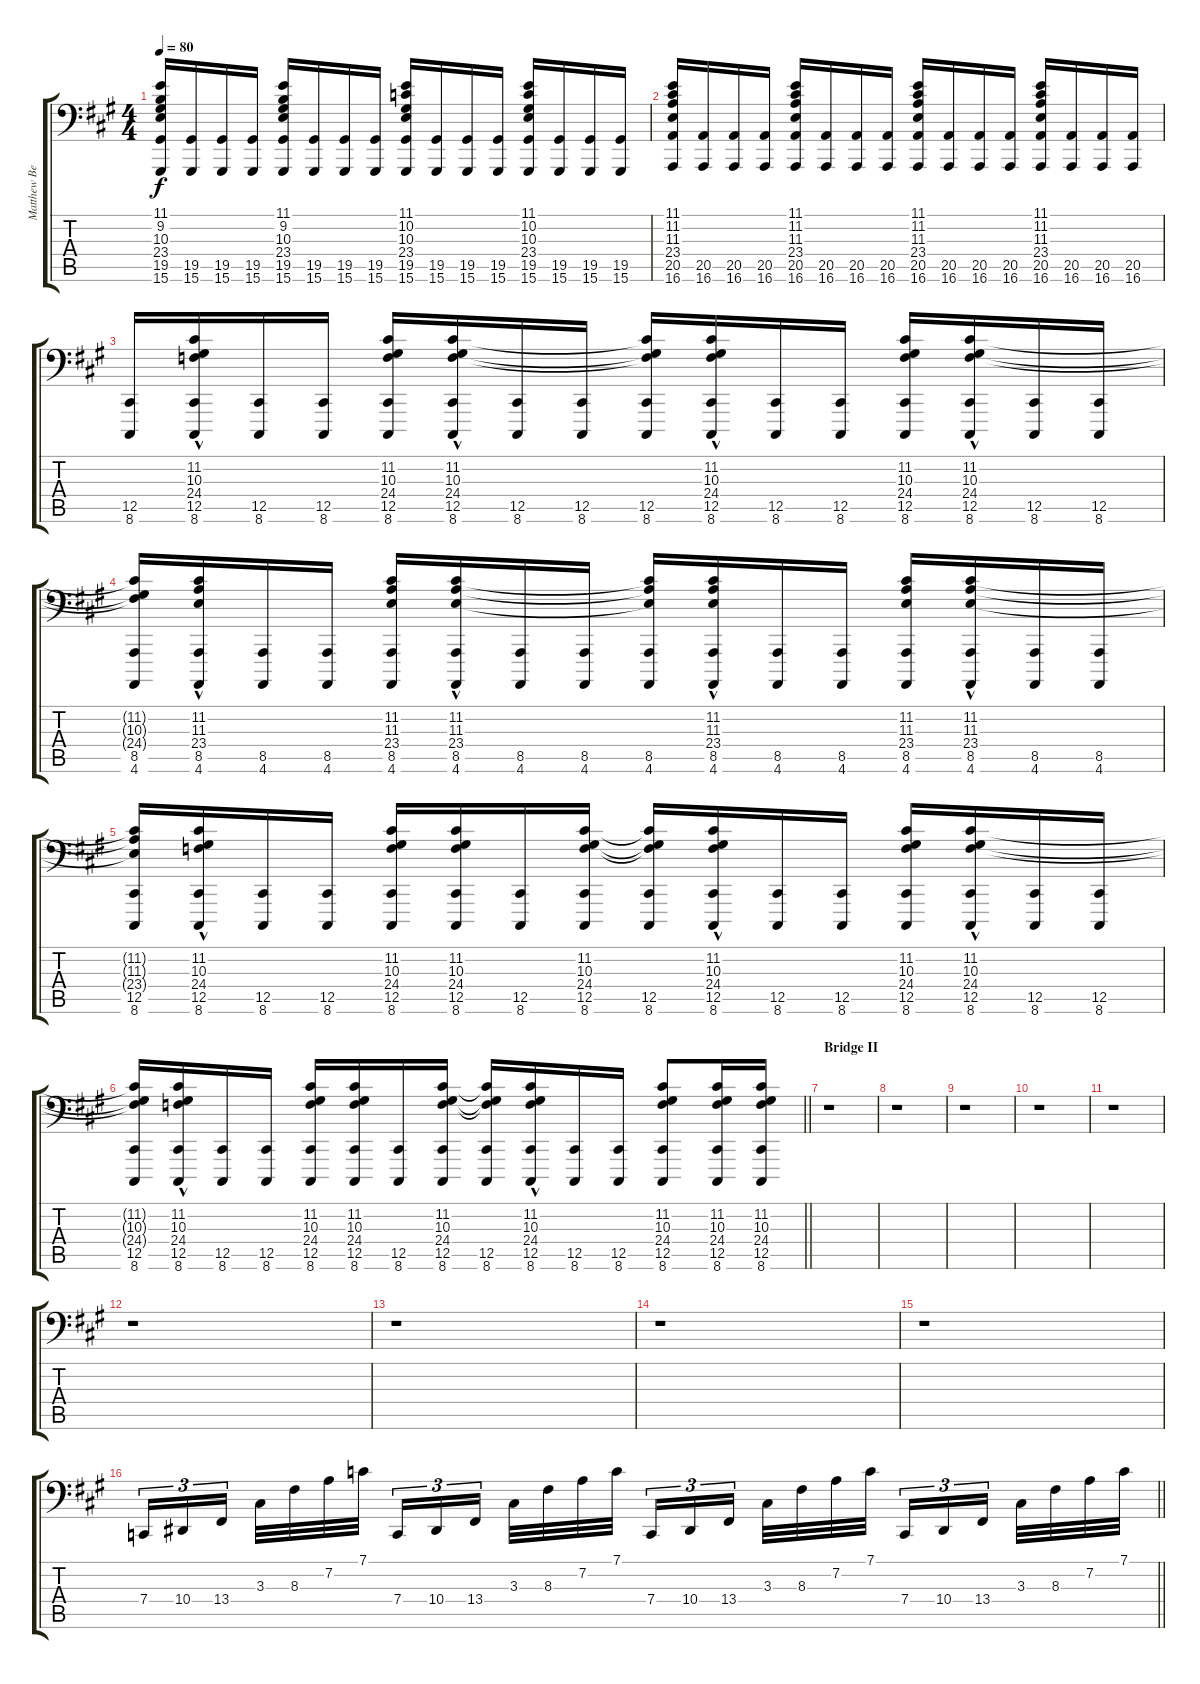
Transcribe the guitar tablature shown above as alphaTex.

\track ("Matthew Bellamy Piano" "Matthew Be") {instrument acousticgrandpiano}
\staff {score tabs}
\tuning (F3 D3 Bb2 F1 Db1 F0) {hide}
\ts (4 4)
\tempo 80
\clef f4
\ks a
(11.1 9.2 10.3 23.4 19.5 15.6).16{dy f} (19.5 15.6).16 (19.5 15.6).16 (19.5 15.6).16 (11.1 9.2 10.3 23.4 19.5 15.6).16 (19.5 15.6).16 (19.5 15.6).16 (19.5 15.6).16 (11.1 10.2 10.3 23.4 19.5 15.6).16 (19.5 15.6).16 (19.5 15.6).16 (19.5 15.6).16 (11.1 10.2 10.3 23.4 19.5 15.6).16 (19.5 15.6).16 (19.5 15.6).16 (19.5 15.6).16 |
(11.1 11.2 11.3 23.4 20.5 16.6).16 (20.5 16.6).16 (20.5 16.6).16 (20.5 16.6).16 (11.1 11.2 11.3 23.4 20.5 16.6).16 (20.5 16.6).16 (20.5 16.6).16 (20.5 16.6).16 (11.1 11.2 11.3 23.4 20.5 16.6).16 (20.5 16.6).16 (20.5 16.6).16 (20.5 16.6).16 (11.1 11.2 11.3 23.4 20.5 16.6).16 (20.5 16.6).16 (20.5 16.6).16 (20.5 16.6).16 |
(12.5 8.6).16 (11.2{hac} 10.3{hac} 24.4{hac} 12.5 8.6).16 (12.5 8.6).16 (12.5 8.6).16 (11.2 10.3 24.4 12.5 8.6).16 (11.2{hac} 10.3{hac} 24.4{hac} 12.5 8.6).16 (12.5 8.6).16 (12.5 8.6).16 (11.2{t} 10.3{t} 24.4{t} 12.5 8.6).16 (11.2{hac} 10.3{hac} 24.4{hac} 12.5 8.6).16 (12.5 8.6).16 (12.5 8.6).16 (11.2 10.3 24.4 12.5 8.6).16 (11.2{hac} 10.3{hac} 24.4{hac} 12.5 8.6).16 (12.5 8.6).16 (12.5 8.6).16 |
(11.2{t} 10.3{t} 24.4{t} 8.5 4.6).16 (11.2{hac} 11.3{hac} 23.4{hac} 8.5 4.6).16 (8.5 4.6).16 (8.5 4.6).16 (11.2 11.3 23.4 8.5 4.6).16 (11.2{hac} 11.3{hac} 23.4{hac} 8.5 4.6).16 (8.5 4.6).16 (8.5 4.6).16 (11.2{t} 11.3{t} 23.4{t} 8.5 4.6).16 (11.2{hac} 11.3{hac} 23.4{hac} 8.5 4.6).16 (8.5 4.6).16 (8.5 4.6).16 (11.2 11.3 23.4 8.5 4.6).16 (11.2{hac} 11.3{hac} 23.4{hac} 8.5 4.6).16 (8.5 4.6).16 (8.5 4.6).16 |
(11.2{t} 11.3{t} 23.4{t} 12.5 8.6).16 (11.2{hac} 10.3{hac} 24.4{hac} 12.5 8.6).16 (12.5 8.6).16 (12.5 8.6).16 (11.2 10.3 24.4 12.5 8.6).16 (11.2 10.3 24.4 12.5 8.6).16 (12.5 8.6).16 (11.2 10.3 24.4 12.5 8.6).16 (11.2{t} 10.3{t} 24.4{t} 12.5 8.6).16 (11.2{hac} 10.3{hac} 24.4{hac} 12.5 8.6).16 (12.5 8.6).16 (12.5 8.6).16 (11.2 10.3 24.4 12.5 8.6).16 (11.2{hac} 10.3{hac} 24.4{hac} 12.5 8.6).16 (12.5 8.6).16 (12.5 8.6).16 |
\barLineRight lightlight
(11.2{t} 10.3{t} 24.4{t} 12.5 8.6).16 (11.2{hac} 10.3{hac} 24.4{hac} 12.5 8.6).16 (12.5 8.6).16 (12.5 8.6).16 (11.2 10.3 24.4 12.5 8.6).16 (11.2 10.3 24.4 12.5 8.6).16 (12.5 8.6).16 (11.2 10.3 24.4 12.5 8.6).16 (11.2{t} 10.3{t} 24.4{t} 12.5 8.6).16 (11.2{hac} 10.3{hac} 24.4{hac} 12.5 8.6).16 (12.5 8.6).16 (12.5 8.6).16 (11.2 10.3 24.4 12.5 8.6).8 (11.2 10.3 24.4 12.5 8.6).16 (11.2 10.3 24.4 12.5 8.6).16 |
\section ("" "Bridge II")
r.1 |
r.1 |
r.1 |
r.1 |
r.1 |
r.1 |
r.1 |
r.1 |
r.1 |
\barLineRight lightlight
7.4.16{tu (3 2) volume 3} 10.4.16{tu (3 2) volume 13} 13.4.16{tu (3 2)} 3.3.32 8.3.32 7.2.32 7.1.32 7.4.16{tu (3 2)} 10.4.16{tu (3 2)} 13.4.16{tu (3 2)} 3.3.32 8.3.32 7.2.32 7.1.32 7.4.16{tu (3 2)} 10.4.16{tu (3 2)} 13.4.16{tu (3 2)} 3.3.32 8.3.32 7.2.32 7.1.32 7.4.16{tu (3 2)} 10.4.16{tu (3 2)} 13.4.16{tu (3 2)} 3.3.32 8.3.32 7.2.32 7.1.32
